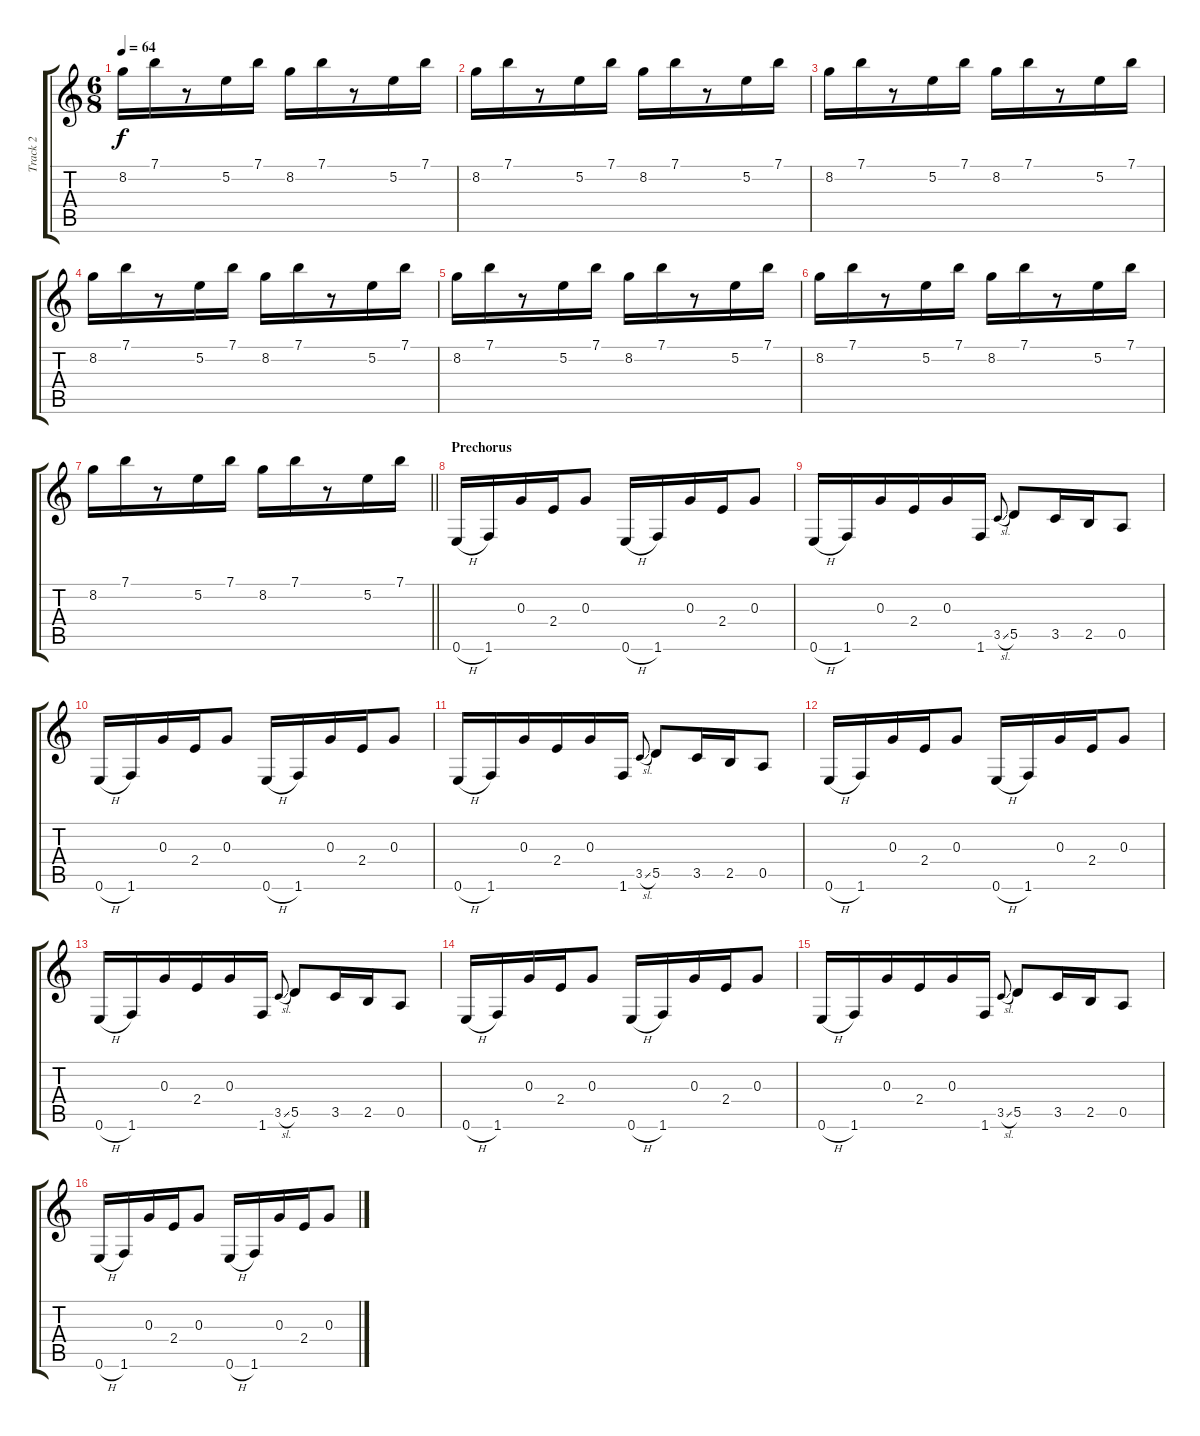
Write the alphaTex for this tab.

\track ("Track 2" "Track 2") {instrument acousticguitarsteel}
\staff {score tabs}
\tuning (E4 B3 G3 D3 A2 E2) {hide}
\ts (6 8)
\tempo 64
\clef g2
\ks c
8.2.16{dy f} 7.1.16 r.8 5.2.16 7.1.16 8.2.16 7.1.16 r.8 5.2.16 7.1.16 |
8.2.16 7.1.16 r.8 5.2.16 7.1.16 8.2.16 7.1.16 r.8 5.2.16 7.1.16 |
8.2.16 7.1.16 r.8 5.2.16 7.1.16 8.2.16 7.1.16 r.8 5.2.16 7.1.16 |
8.2.16 7.1.16 r.8 5.2.16 7.1.16 8.2.16 7.1.16 r.8 5.2.16 7.1.16 |
8.2.16 7.1.16 r.8 5.2.16 7.1.16 8.2.16 7.1.16 r.8 5.2.16 7.1.16 |
8.2.16 7.1.16 r.8 5.2.16 7.1.16 8.2.16 7.1.16 r.8 5.2.16 7.1.16 |
\barLineRight lightlight
8.2.16 7.1.16 r.8 5.2.16 7.1.16 8.2.16 7.1.16 r.8 5.2.16 7.1.16 |
\section ("" "Prechorus")
0.6{h}.16 1.6.16 0.3.16 2.4.16 0.3.8 0.6{h}.16 1.6.16 0.3.16 2.4.16 0.3.8 |
0.6{h}.16 1.6.16 0.3.16 2.4.16 0.3.16 1.6.16 3.5{sl}.8{gr onbeat} 5.5.8 3.5.16 2.5.16 0.5.8 |
0.6{h}.16 1.6.16 0.3.16 2.4.16 0.3.8 0.6{h}.16 1.6.16 0.3.16 2.4.16 0.3.8 |
0.6{h}.16 1.6.16 0.3.16 2.4.16 0.3.16 1.6.16 3.5{sl}.8{gr onbeat} 5.5.8 3.5.16 2.5.16 0.5.8 |
0.6{h}.16 1.6.16 0.3.16 2.4.16 0.3.8 0.6{h}.16 1.6.16 0.3.16 2.4.16 0.3.8 |
0.6{h}.16 1.6.16 0.3.16 2.4.16 0.3.16 1.6.16 3.5{sl}.8{gr onbeat} 5.5.8 3.5.16 2.5.16 0.5.8 |
0.6{h}.16 1.6.16 0.3.16 2.4.16 0.3.8 0.6{h}.16 1.6.16 0.3.16 2.4.16 0.3.8 |
0.6{h}.16 1.6.16 0.3.16 2.4.16 0.3.16 1.6.16 3.5{sl}.8{gr onbeat} 5.5.8 3.5.16 2.5.16 0.5.8 |
0.6{h}.16 1.6.16 0.3.16 2.4.16 0.3.8 0.6{h}.16 1.6.16 0.3.16 2.4.16 0.3.8
